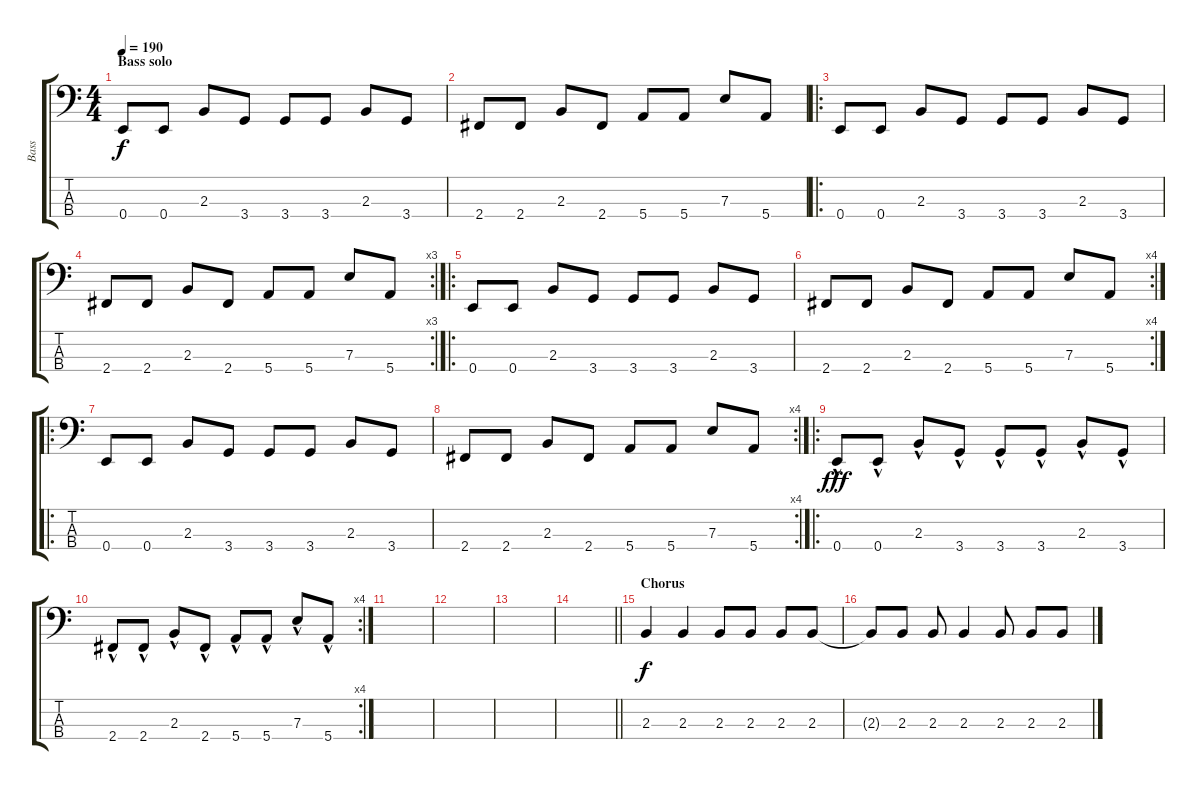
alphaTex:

\track ("Bass" "Bass") {instrument electricbasspick}
\staff {score tabs}
\tuning (G2 D2 A1 E1) {hide}
\ts (4 4)
\section ("" "Bass solo")
\tempo 190
\clef f4
\ks c
0.4.8{dy f} 0.4.8 2.3.8 3.4.8 3.4.8 3.4.8 2.3.8 3.4.8 |
2.4.8 2.4.8 2.3.8 2.4.8 5.4.8 5.4.8 7.3.8 5.4.8 |
\ro
0.4.8 0.4.8 2.3.8 3.4.8 3.4.8 3.4.8 2.3.8 3.4.8 |
\rc 3
2.4.8 2.4.8 2.3.8 2.4.8 5.4.8 5.4.8 7.3.8 5.4.8 |
\ro
0.4.8 0.4.8 2.3.8 3.4.8 3.4.8 3.4.8 2.3.8 3.4.8 |
\rc 4
2.4.8 2.4.8 2.3.8 2.4.8 5.4.8 5.4.8 7.3.8 5.4.8 |
\ro
0.4.8 0.4.8 2.3.8 3.4.8 3.4.8 3.4.8 2.3.8 3.4.8 |
\rc 4
2.4.8 2.4.8 2.3.8 2.4.8 5.4.8 5.4.8 7.3.8 5.4.8 |
\ro
0.4{hac}.8{dy fff} 0.4{hac}.8 2.3{hac}.8 3.4{hac}.8 3.4{hac}.8 3.4{hac}.8 2.3{hac}.8 3.4{hac}.8 |
\rc 4
2.4{hac}.8 2.4{hac}.8 2.3{hac}.8 2.4{hac}.8 5.4{hac}.8 5.4{hac}.8 7.3{hac}.8 5.4{hac}.8 |
|
|
|
\barLineRight lightlight
|
\section ("" "Chorus")
2.3.4{dy f} 2.3.4 2.3.8 2.3.8 2.3.8 2.3.8 |
2.3{t}.8 2.3.8 2.3.8 2.3.4 2.3.8 2.3.8 2.3.8
